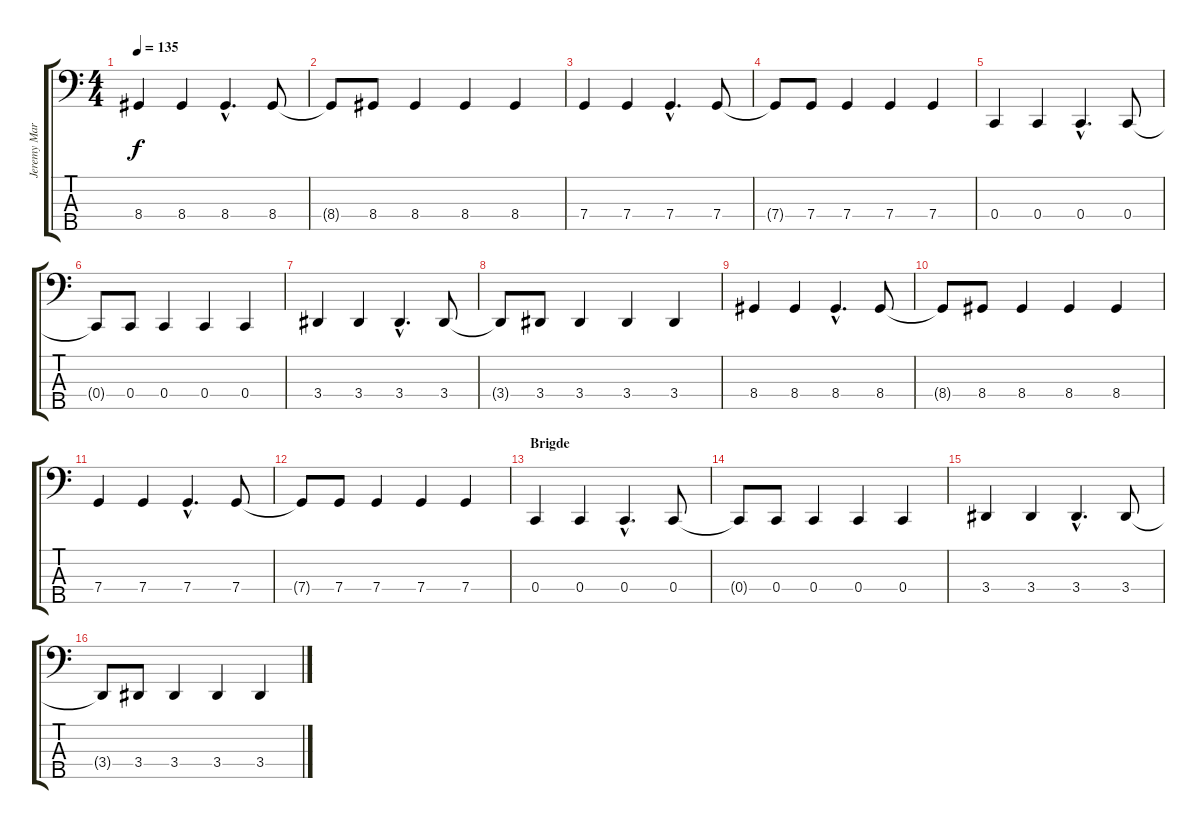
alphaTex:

\track ("Jeremy Marshall (Bass)" "Jeremy Mar") {instrument electricbasspick}
\staff {score tabs}
\tuning (Eb2 Bb1 F1 C1 G0) {hide}
\ts (4 4)
\tempo 135
\clef f4
\ks c
8.4.4{dy f} 8.4.4 8.4{hac}.4{d} 8.4.8 |
8.4{t}.8 8.4.8 8.4.4 8.4.4 8.4.4 |
7.4.4 7.4.4 7.4{hac}.4{d} 7.4.8 |
7.4{t}.8 7.4.8 7.4.4 7.4.4 7.4.4 |
0.4.4 0.4.4 0.4{hac}.4{d} 0.4.8 |
0.4{t}.8 0.4.8 0.4.4 0.4.4 0.4.4 |
3.4.4 3.4.4 3.4{hac}.4{d} 3.4.8 |
3.4{t}.8 3.4.8 3.4.4 3.4.4 3.4.4 |
8.4.4 8.4.4 8.4{hac}.4{d} 8.4.8 |
8.4{t}.8 8.4.8 8.4.4 8.4.4 8.4.4 |
7.4.4 7.4.4 7.4{hac}.4{d} 7.4.8 |
7.4{t}.8 7.4.8 7.4.4 7.4.4 7.4.4 |
\section ("" "Brigde")
0.4.4 0.4.4 0.4{hac}.4{d} 0.4.8 |
0.4{t}.8 0.4.8 0.4.4 0.4.4 0.4.4 |
3.4.4 3.4.4 3.4{hac}.4{d} 3.4.8 |
3.4{t}.8 3.4.8 3.4.4 3.4.4 3.4.4
